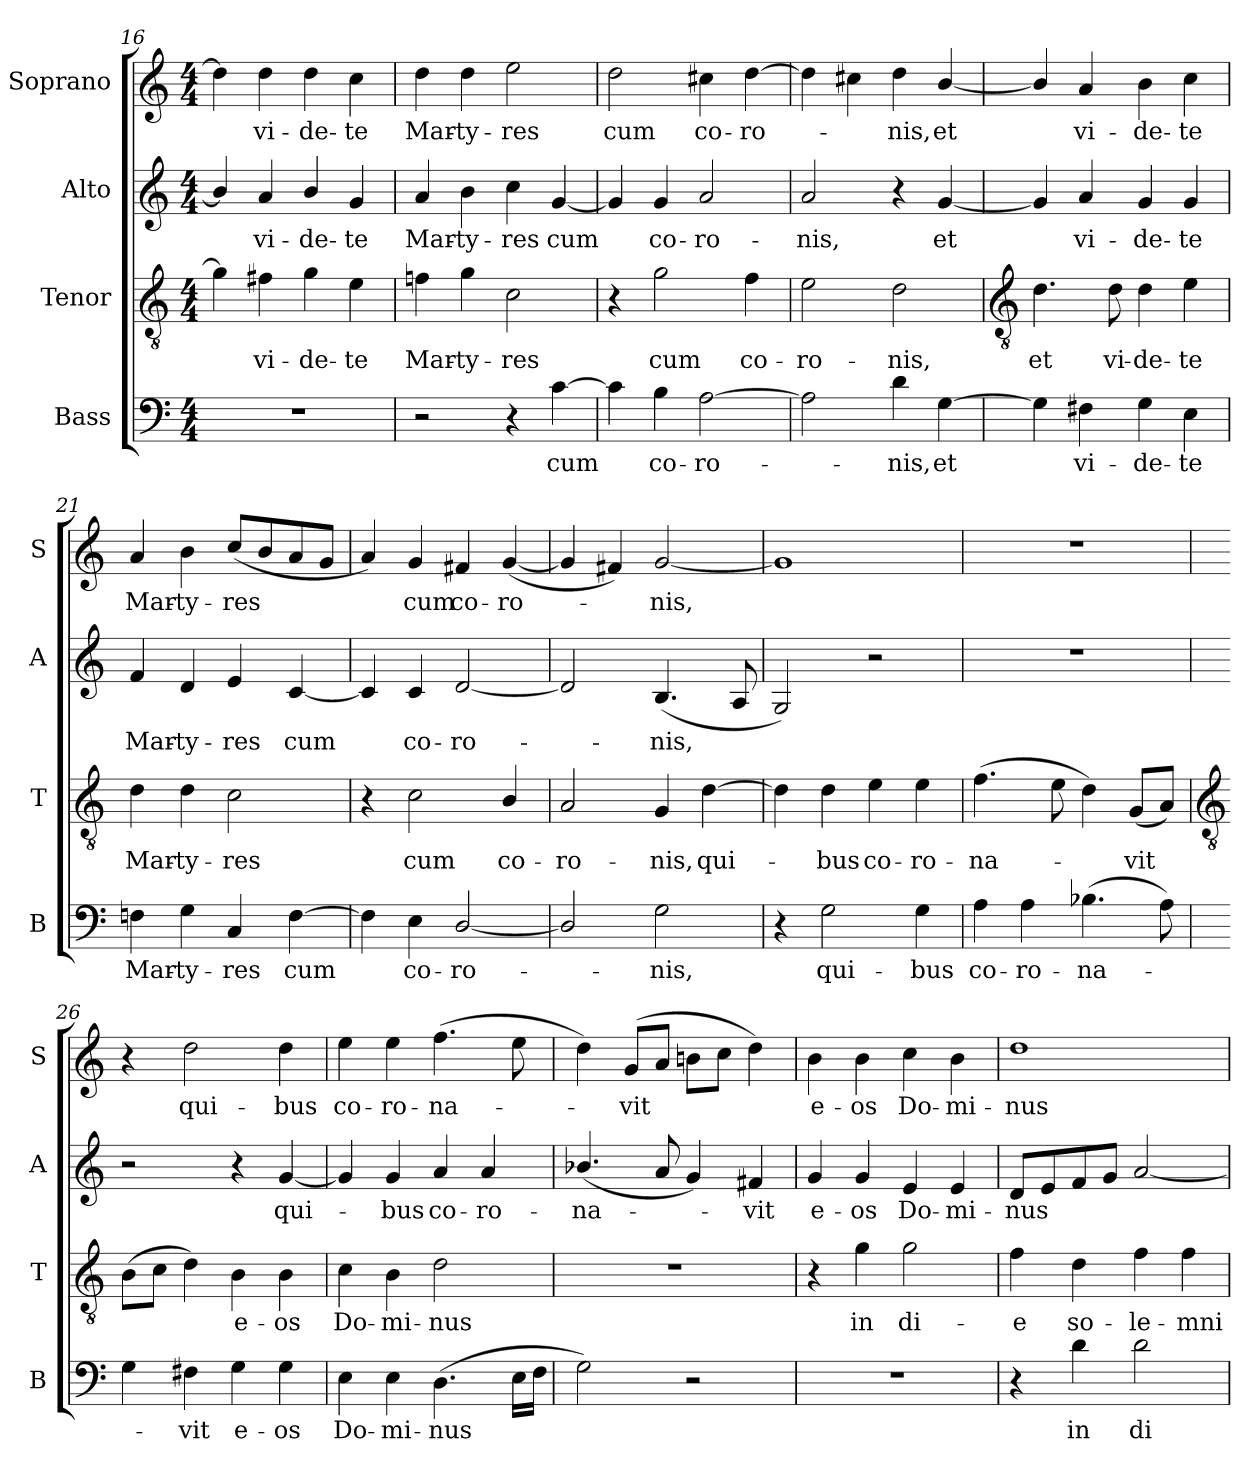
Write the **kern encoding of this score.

**kern	**text	**kern	**text	**kern	**text	**kern	**text
*part4	*part4	*part3	*part3	*part2	*part2	*part1	*part1
*staff4	*staff4	*staff3	*staff3	*staff2	*staff2	*staff1	*staff1
*I"Bass	*	*I"Tenor	*	*I"Alto	*	*I"Soprano	*
*I'B	*	*I'T	*	*I'A	*	*I'S	*
*clefF4	*	*clefGv2	*	*clefG2	*	*clefG2	*
*k[]	*	*k[]	*	*k[]	*	*k[]	*
*C:	*	*C:	*	*C:	*	*C:	*
*M4/4	*	*M4/4	*	*M4/4	*	*M4/4	*
=16	=16	=16	=16	=16	=16	=16	=16
1r	.	4g]	.	4b/]	.	4dd]	.
!	!	!	!LO:LY:b	!	!LO:LY:b	!	!LO:LY:b
.	.	4f#X	vi-	4a	vi-	4dd	vi-
!	!	!	!LO:LY:b	!	!LO:LY:b	!	!LO:LY:b
.	.	4g	-de-	4b/	-de-	4dd	-de-
!	!	!	!LO:LY:b	!	!LO:LY:b	!	!LO:LY:b
.	.	4e	-te	4g	-te	4cc	-te
=17	=17	=17	=17	=17	=17	=17	=17
!	!	!	!LO:LY:b	!	!LO:LY:b	!	!LO:LY:b
2r	.	4fn	Mar-	4a	Mar-	4dd	Mar-
!	!	!	!LO:LY:b	!	!LO:LY:b	!	!LO:LY:b
.	.	4g	-ty-	4b	-ty-	4dd	-ty-
!	!	!	!LO:LY:b	!	!LO:LY:b	!	!LO:LY:b
4r	.	2c	-res	4cc	-res	2ee	-res
!	!LO:LY:b	!	!	!	!LO:LY:b	!	!
[4c	cum	.	.	[4g	cum	.	.
=18	=18	=18	=18	=18	=18	=18	=18
!	!	!	!	!	!	!	!LO:LY:b
4c]	.	4r	.	4g]	.	2dd	cum
!	!LO:LY:b	!	!LO:LY:b	!	!LO:LY:b	!	!
4B	co-	2g	cum	4g	co-	.	.
!	!LO:LY:b	!	!	!	!LO:LY:b	!	!LO:LY:b
[2A	-ro-	.	.	2a	-ro-	4cc#X	co-
!	!	!	!LO:LY:b	!	!	!	!LO:LY:b
.	.	4f	co-	.	.	[4dd	-ro-
=19	=19	=19	=19	=19	=19	=19	=19
!	!	!	!LO:LY:b	!	!LO:LY:b	!	!
2A]	.	2e	-ro-	2a	-nis,	4dd]	.
.	.	.	.	.	.	4cc#X	.
!	!LO:LY:b	!	!LO:LY:b	!	!	!	!LO:LY:b
4d	nis,	2d	-nis,	4r	.	4dd	nis,
!	!LO:LY:b	!	!	!	!LO:LY:b	!	!LO:LY:b
[4G	et	.	.	[4g	et	[4b/	et
!!LO:LB:g=z
=20	=20	=20	=20	=20	=20	=20	=20
*	*	*clefGv2	*	*	*	*	*
!	!	!	!LO:LY:b	!	!	!	!
4G]	.	4.d	et	4g]	.	4b/]	.
!	!LO:LY:b	!	!	!	!LO:LY:b	!	!LO:LY:b
4F#X	vi-	.	.	4a	vi-	4a	vi-
!	!	!	!LO:LY:b	!	!	!	!
.	.	8d	vi-	.	.	.	.
!	!LO:LY:b	!	!LO:LY:b	!	!LO:LY:b	!	!LO:LY:b
4G	-de-	4d	-de-	4g	-de-	4b	-de-
!	!LO:LY:b	!	!LO:LY:b	!	!LO:LY:b	!	!LO:LY:b
4E	-te	4e	-te	4g	-te	4cc	-te
=21	=21	=21	=21	=21	=21	=21	=21
!	!LO:LY:b	!	!LO:LY:b	!	!LO:LY:b	!	!LO:LY:b
4Fn	Mar-	4d	Mar-	4f	Mar-	4a	Mar-
!	!LO:LY:b	!	!LO:LY:b	!	!LO:LY:b	!	!LO:LY:b
4G	-ty-	4d	-ty-	4d	-ty-	4b	-ty-
!	!LO:LY:b	!	!LO:LY:b	!	!LO:LY:b	!	!LO:LY:b
4C	-res	2c	-res	4e	-res	(<8ccL	-res
.	.	.	.	.	.	8b	.
!	!LO:LY:b	!	!	!	!LO:LY:b	!	!
[4F	cum	.	.	[4c	cum	8a	.
.	.	.	.	.	.	8gJ	.
=22	=22	=22	=22	=22	=22	=22	=22
4F]	.	4r	.	4c]	.	4a)	.
!	!LO:LY:b	!	!LO:LY:b	!	!LO:LY:b	!	!LO:LY:b
4E	co-	2c	cum	4c	co-	4g	cum
!	!LO:LY:b	!	!	!	!LO:LY:b	!	!LO:LY:b
[2D/	-ro-	.	.	[2d	-ro-	4f#X	co-
!	!	!	!LO:LY:b	!	!	!	!LO:LY:b
.	.	4B/	co-	.	.	(<[4g	-ro-
=23	=23	=23	=23	=23	=23	=23	=23
!	!	!	!LO:LY:b	!	!	!	!
2D/]	.	2A	-ro-	2d]	.	4g]	.
.	.	.	.	.	.	4f#X)	.
!	!LO:LY:b	!	!LO:LY:b	!	!LO:LY:b	!	!LO:LY:b
2G	nis,	4G	-nis,	(<4.B	nis,	[2g	nis,
!	!	!	!LO:LY:b	!	!	!	!
.	.	[4d	qui-	.	.	.	.
.	.	.	.	8A	.	.	.
=24	=24	=24	=24	=24	=24	=24	=24
4r	.	4d]	.	2G)	.	1g]	.
!	!LO:LY:b	!	!LO:LY:b	!	!	!	!
2G	qui-	4d	bus	.	.	.	.
!	!	!	!LO:LY:b	!	!	!	!
.	.	4e	co-	2r	.	.	.
!	!LO:LY:b	!	!LO:LY:b	!	!	!	!
4G	-bus	4e	-ro-	.	.	.	.
=25	=25	=25	=25	=25	=25	=25	=25
!	!LO:LY:b	!	!LO:LY:b	!	!	!	!
4A	co-	(>4.f	-na-	1r	.	1r	.
!	!LO:LY:b	!	!	!	!	!	!
4A	-ro-	.	.	.	.	.	.
.	.	8e	.	.	.	.	.
!	!LO:LY:b	!	!	!	!	!	!
(>4.B-X	-na-	4d)	.	.	.	.	.
!	!	!	!LO:LY:b	!	!	!	!
.	.	(<8GL	vit	.	.	.	.
8A)	.	8AJ)	.	.	.	.	.
!!LO:LB:g=z
=26	=26	=26	=26	=26	=26	=26	=26
*	*	*clefGv2	*	*	*	*	*
4G	.	(>8BL	.	2r	.	4r	.
.	.	8cJ	.	.	.	.	.
!	!LO:LY:b	!	!	!	!	!	!LO:LY:b
4F#X	vit	4d)	.	.	.	2dd	qui-
!	!LO:LY:b	!	!LO:LY:b	!	!	!	!
4G	e-	4B	e-	4r	.	.	.
!	!LO:LY:b	!	!LO:LY:b	!	!LO:LY:b	!	!LO:LY:b
4G	-os	4B	-os	[4g	qui-	4dd	-bus
=27	=27	=27	=27	=27	=27	=27	=27
!	!LO:LY:b	!	!LO:LY:b	!	!	!	!LO:LY:b
4E	Do-	4c	Do-	4g]	.	4ee	co-
!	!LO:LY:b	!	!LO:LY:b	!	!LO:LY:b	!	!LO:LY:b
4E	-mi-	4B	-mi-	4g	bus	4ee	-ro-
!	!LO:LY:b	!	!LO:LY:b	!	!LO:LY:b	!	!LO:LY:b
(>4.D	-nus	2d	-nus	4a	co-	(>4.ff	-na-
!	!	!	!	!	!LO:LY:b	!	!
.	.	.	.	4a	-ro-	.	.
16ELL	.	.	.	.	.	8ee	.
16FJJ	.	.	.	.	.	.	.
=28	=28	=28	=28	=28	=28	=28	=28
!	!	!	!	!	!LO:LY:b	!	!
2G)	.	1r	.	(<4.b-X/	-na-	4dd)	.
!	!	!	!	!	!	!	!LO:LY:b
.	.	.	.	.	.	(>8gL	vit
.	.	.	.	8a	.	8aJ	.
2r	.	.	.	4g)	.	8bnL	.
.	.	.	.	.	.	8ccJ	.
!	!	!	!	!	!LO:LY:b	!	!
.	.	.	.	4f#X	vit	4dd)	.
=29	=29	=29	=29	=29	=29	=29	=29
!	!	!	!	!	!LO:LY:b	!	!LO:LY:b
1r	.	4r	.	4g	e-	4b	e-
!	!	!	!LO:LY:b	!	!LO:LY:b	!	!LO:LY:b
.	.	4g	in	4g	-os	4b	-os
!	!	!	!LO:LY:b	!	!LO:LY:b	!	!LO:LY:b
.	.	2g	di-	4e	Do-	4cc	Do-
!	!	!	!	!	!LO:LY:b	!	!LO:LY:b
.	.	.	.	4e	-mi-	4b	-mi-
=30	=30	=30	=30	=30	=30	=30	=30
!	!	!	!LO:LY:b	!	!LO:LY:b	!	!LO:LY:b
4r	.	4f	-e	8dL	-nus	1dd	-nus
.	.	.	.	8e	.	.	.
!	!LO:LY:b	!	!LO:LY:b	!	!	!	!
4d	in	4d	so-	8f	.	.	.
.	.	.	.	8gJ	.	.	.
!	!LO:LY:b	!	!LO:LY:b	!	!	!	!
2d	di-	4f	-le-	[2a	.	.	.
!	!	!	!LO:LY:b	!	!	!	!
.	.	4f	-mni-	.	.	.	.
=	=	=	=	=	=	=	=
*-	*-	*-	*-	*-	*-	*-	*-
